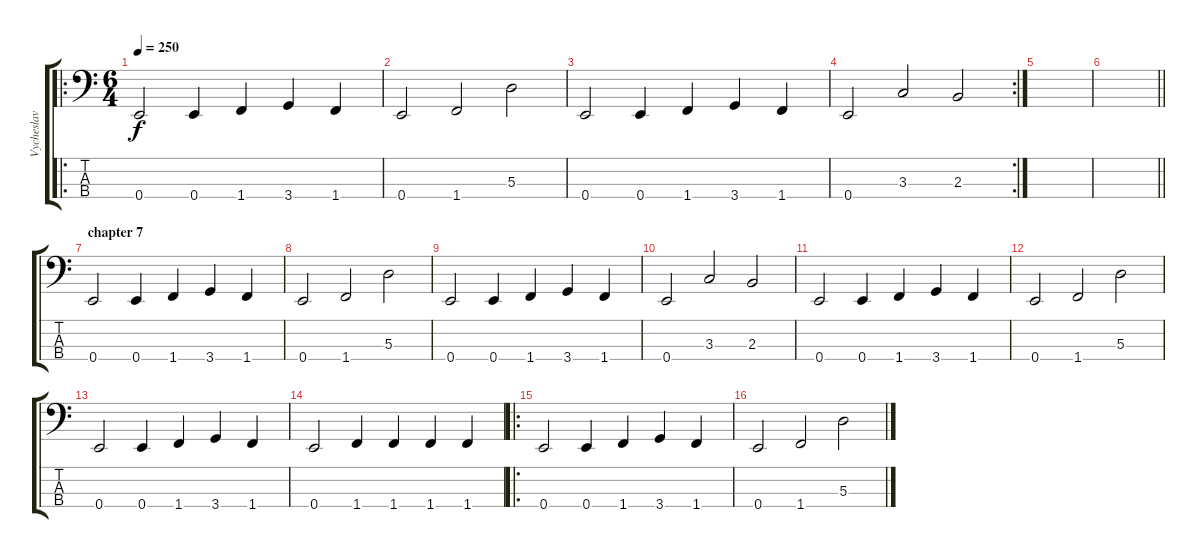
\track ("Vycheslav Semikin bass" "Vycheslav ") {instrument electricbasspick}
\staff {score tabs}
\tuning (G2 D2 A1 E1) {hide}
\ro
\ts (6 4)
\tempo 250
\clef f4
\ks c
0.4.2{dy f} 0.4.4 1.4.4 3.4.4 1.4.4 |
0.4.2 1.4.2 5.3.2 |
0.4.2 0.4.4 1.4.4 3.4.4 1.4.4 |
\rc 2
0.4.2 3.3.2 2.3.2 |
|
\barLineRight lightlight
|
\section ("" "chapter 7")
0.4.2 0.4.4 1.4.4 3.4.4 1.4.4 |
0.4.2 1.4.2 5.3.2 |
0.4.2 0.4.4 1.4.4 3.4.4 1.4.4 |
0.4.2 3.3.2 2.3.2 |
0.4.2 0.4.4 1.4.4 3.4.4 1.4.4 |
0.4.2 1.4.2 5.3.2 |
0.4.2 0.4.4 1.4.4 3.4.4 1.4.4 |
0.4.2 1.4.4 1.4.4 1.4.4 1.4.4 |
\ro
0.4.2 0.4.4 1.4.4 3.4.4 1.4.4 |
0.4.2 1.4.2 5.3.2
